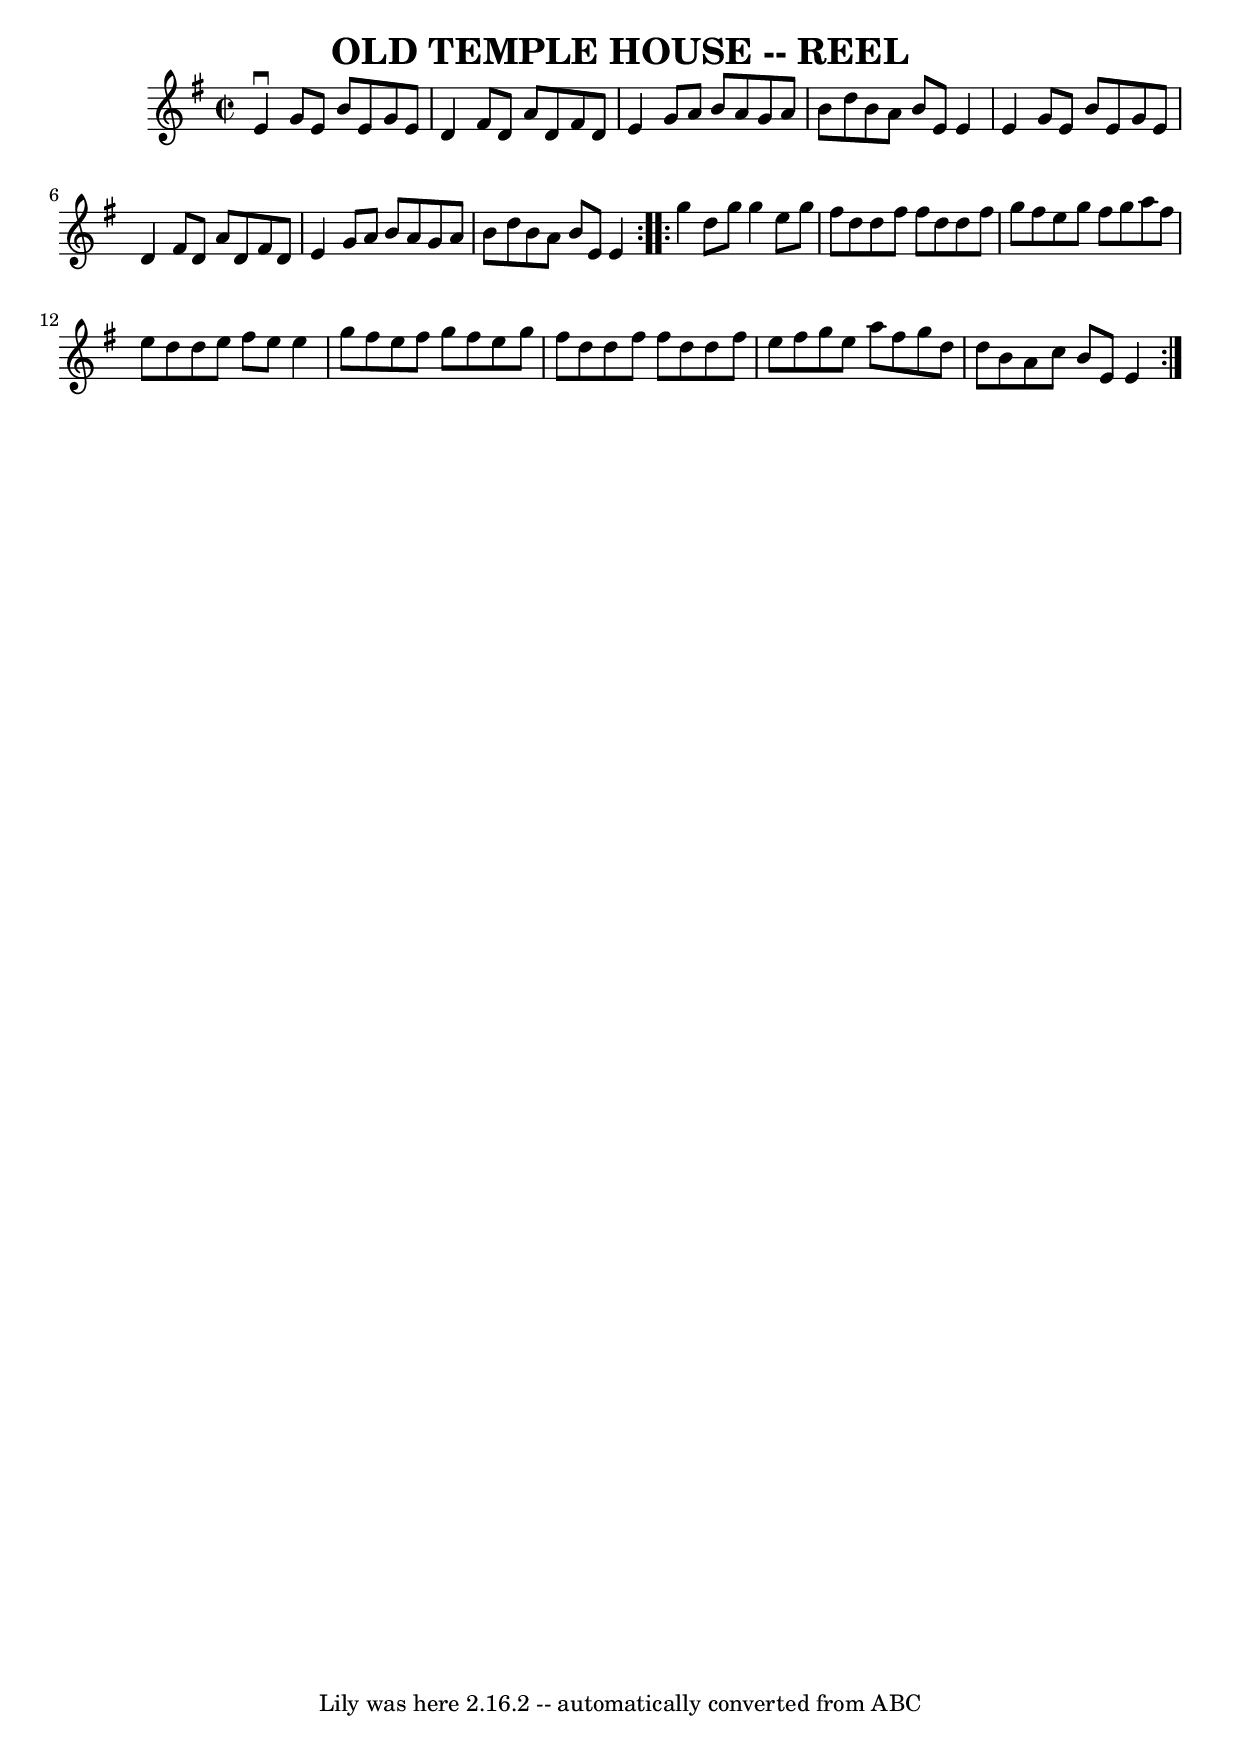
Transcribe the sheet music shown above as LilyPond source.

\version "2.16.2"
\include "Mammoth.ily"
\header {
  %% book = "Ryan's Mammoth Collection of Fiddle Tunes"
  crossRefNumber = "1"
  footnotes = ""
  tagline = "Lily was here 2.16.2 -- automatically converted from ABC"
  title = "OLD TEMPLE HOUSE -- REEL"

}
voicedefault =  {



  \repeat volta 2 {

    \override Staff.TimeSignature #'style = #'C
    \time 2/2 
    \key e \minor e'4^\downbow g'8 e'8 b'8 e'8 g'8    
    e'8    |
    d'4 fis'8 d'8 a'8 d'8 fis'8 d'8    |
    
    e'4 g'8 a'8 b'8 a'8 g'8 a'8    |
    b'8 d''8    
    b'8 a'8 b'8 e'8 e'4        |
    e'4 g'8 e'8 b'8    
    e'8 g'8 e'8    |
    d'4 fis'8 d'8 a'8 d'8 fis'8    
    d'8    |
    e'4 g'8 a'8 b'8 a'8 g'8 a'8    |
    
    b'8 d''8 b'8 a'8 b'8 e'8 e'4    
  }     
  \repeat volta 2 {
    
    g''4 d''8 g''8 g''4 e''8 g''8    |
    fis''8 d''8    
    d''8 fis''8 fis''8 d''8 d''8 fis''8    |
    g''8 fis''8 
    e''8 g''8 fis''8 g''8 a''8 fis''8    |
    e''8 d''8  
    d''8 e''8 fis''8 e''8 e''4        |
    g''8 fis''8    
    e''8 fis''8 g''8 fis''8 e''8 g''8    |
    fis''8 d''8   
    d''8 fis''8 fis''8 d''8 d''8 fis''8    |
    e''8    
    fis''8 g''8 e''8 a''8 fis''8 g''8 d''8    |
    d''8    
    b'8 a'8 c''8 b'8 e'8 e'4    
  }   

}

\score{
  <<

    \context Staff="default"
    {
      \voicedefault 
      
    }

  >>
  \layout {
    
  }
  \midi {
  }

}
